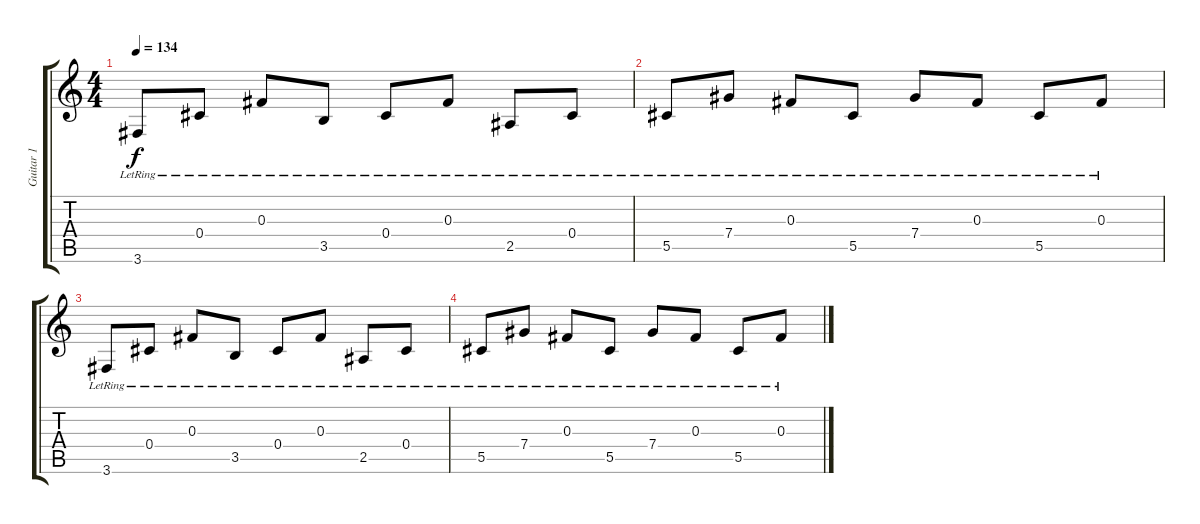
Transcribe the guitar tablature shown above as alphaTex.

\track ("Guitar 1" "Guitar 1") {instrument acousticguitarsteel}
\staff {score tabs}
\tuning (Eb4 Bb3 Gb3 Db3 Ab2 Eb2) {hide}
\ts (4 4)
\tempo 134
\clef g2
\ks c
3.6{lr}.8{dy f} 0.4{lr}.8 0.3{lr}.8 3.5{lr}.8 0.4{lr}.8 0.3{lr}.8 2.5{lr}.8 0.4{lr}.8 |
5.5{lr}.8 7.4{lr}.8 0.3{lr}.8 5.5{lr}.8 7.4{lr}.8 0.3{lr}.8 5.5{lr}.8 0.3{lr}.8 |
3.6{lr}.8 0.4{lr}.8 0.3{lr}.8 3.5{lr}.8 0.4{lr}.8 0.3{lr}.8 2.5{lr}.8 0.4{lr}.8 |
5.5{lr}.8 7.4{lr}.8 0.3{lr}.8 5.5{lr}.8 7.4{lr}.8 0.3{lr}.8 5.5{lr}.8 0.3{lr}.8
